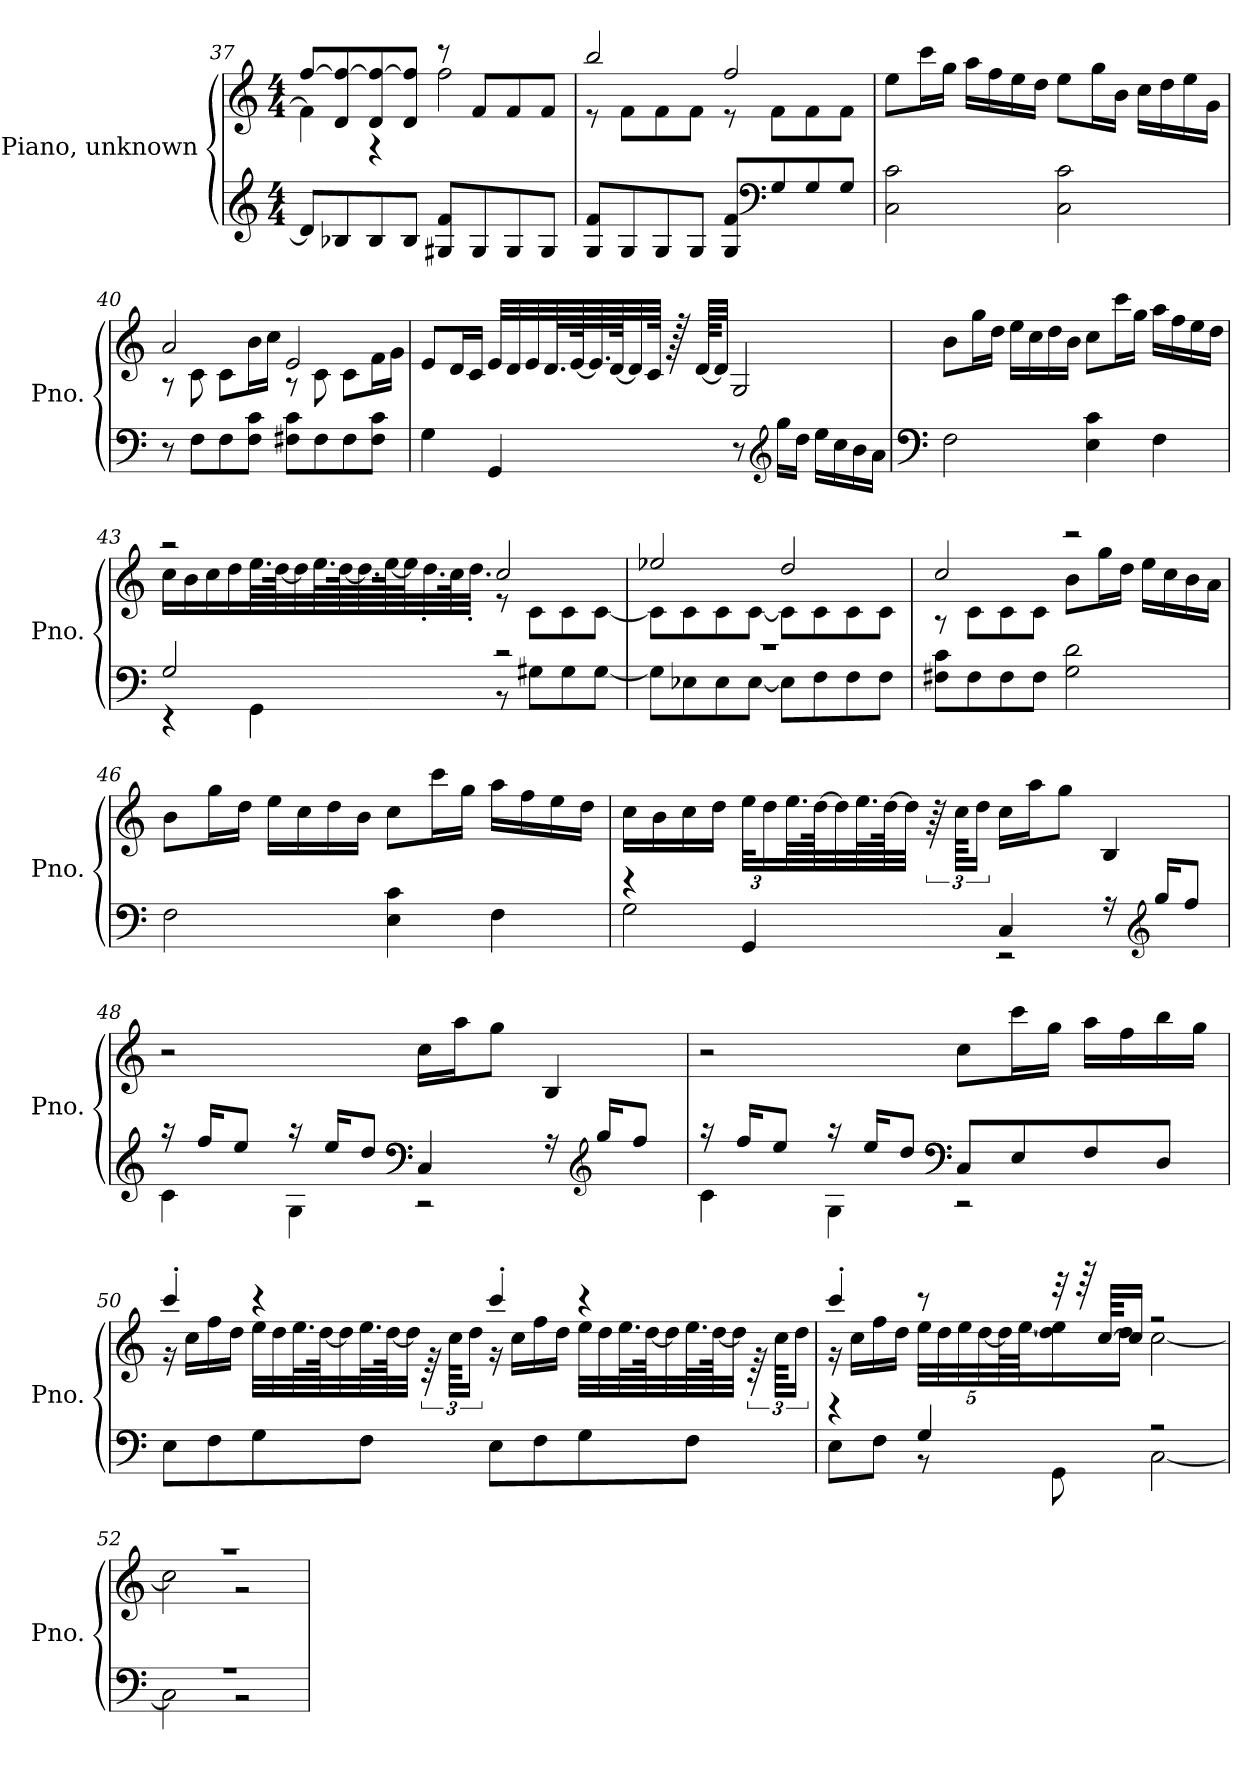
**kern	**kern
*part1	*part1
*staff2	*staff1
*I"Piano, unknown	*
*I'Pno.	*
*clefG2	*clefG2
*k[]	*k[]
*M4/4	*M4/4
=37	=37
*	*^
8d/L]	[8ff/L	4f\]
8B-X/	8d/ 8ff/_	.
8B-/	8d/ 8ff/_	4r
8B-/J	8d/ 8ff/]J	.
8G#X/ 8f/L	8r	2ff\
8G#/	8f/L	.
8G#/	8f/	.
8G#/J	8f/J	.
!!LO:LB:g=z	!!
=38	=38	=38
8G/ 8f/L	2bb/	8r
8G/	.	8f\L
8G/	.	8f\
8G/J	.	8f\J
8G/ 8f/L	2ff/	8r
*clefF4	*	*
8G/	.	8f\L
8G/	.	8f\
8G/J	.	8f\J
*	*v	*v
=39	=39
2C\ 2c\	8ee\L
.	16ccc\L
.	16gg\JJ
.	16aa\LL
.	16ff\
.	16ee\
.	16dd\JJ
2C\ 2c\	8ee\L
.	16gg\L
.	16b\JJ
.	16cc\LL
.	16dd\
.	16ee\
.	16g\JJ
=40	=40
*	*^
8r	2a/	8r
8F\L	.	8c\
8F\	.	8c\L
8F\ 8c\J	.	16b\L
.	.	16cc\JJ
8F#X\ 8c\L	2e/	8r
8F#\	.	8c\
8F#\	.	8c\L
8F#\ 8c\J	.	16f\L
.	.	16g\JJ
*	*v	*v
!!LO:LB:g=z
=41	=41
4G\	8e/L
.	16d/L
.	16c/JJ
4GG/	32e/LLL
.	32d/
.	32e/
.	64.d/L
.	[128e/K
.	64.e/]
.	[128d/JK
.	32d/]
.	64c/JJJk
.	128r
.	[128d/KKLLL
.	32d/JJJ]
8r	2G/
*clefG2	*
16gg\LL	.
16dd\JJ	.
16ee\LL	.
16cc\	.
16b\	.
16a\JJ	.
=42	=42
*clefF4	*
2F\	8b\L
.	16gg\L
.	16dd\JJ
.	16ee\LL
.	16cc\
.	16dd\
.	16b\JJ
4E\ 4c\	8cc\L
.	16ccc\L
.	16gg\JJ
4F\	16aa\LL
.	16ff\
.	16ee\
.	16dd\JJ
!!LO:LB:g=z
=43	=43
*^	*^
2G/	4r	2r	16cc\LL
.	.	.	16b\
.	.	.	16cc\
.	.	.	16dd\
.	4GG\	.	64.ee\LL
.	.	.	[128dd\JK
.	.	.	32dd\]
.	.	.	64.ee\L
.	.	.	[128dd\K
.	.	.	64.dd\]
.	.	.	[128ee\K
.	.	.	64ee\J]
.	.	.	32.dd'\
.	.	.	64cc\K
.	.	.	32.dd'\JJJ
2r	8r	2cc/	8r
.	8G#X\L	.	8c\L
.	8G#\	.	8c\
.	[8G#\J	.	[8c\J
=44	=44	=44	=44
1r	8G#\L]	2ee-X/	8c\L]
.	8E-X\	.	8c\
.	8E-\	.	8c\
.	[8E-\J	.	[8c\J
.	8E-\L]	2dd/	8c\L]
.	8F\	.	8c\
.	8F\	.	8c\
.	8F\J	.	8c\J
*v	*v	*	*
!!LO:PB:g=z	!!
=45	=45	=45
8F#X\ 8c\L	2cc/	8r
8F#\	.	8c\L
8F#\	.	8c\
8F#\J	.	8c\J
2G\ 2d\	2r	8b\L
.	.	16gg\L
.	.	16dd\JJ
.	.	16ee\LL
.	.	16cc\
.	.	16b\
.	.	16a\JJ
*	*v	*v
=46	=46
2F\	8b\L
.	16gg\L
.	16dd\JJ
.	16ee\LL
.	16cc\
.	16dd\
.	16b\JJ
4E\ 4c\	8cc\L
.	16ccc\L
.	16gg\JJ
4F\	16aa\LL
.	16ff\
.	16ee\
.	16dd\JJ
!!LO:LB:g=z
=47	=47
*^	*
4r	2G\	16cc\LL
.	.	16b\
.	.	16cc\
.	.	16dd\JJ
*	*	*Xbrackettup
4GG/	.	48ee\KLL
.	.	24dd\
.	.	64.ee\LL
.	.	[128dd\JK
.	.	32dd\]
.	.	64.ee\L
.	.	[128dd\JK
.	.	32dd\JJJ]
*	*	*brackettup
.	.	96r
.	.	96cc\KKLL
.	.	24dd\JJ
4C/	2r	16cc\LL
.	.	16aa\J
.	.	8gg\J
16r	.	4B/
*clefG2	*	*
16gg/KL	.	.
8ff/J	.	.
=48	=48	=48
16r	4c\	2r
16ff/KL	.	.
8ee/J	.	.
16r	4G\	.
16ee/KL	.	.
8dd/J	.	.
*clefF4	*	*
4C/	2r	16cc\LL
.	.	16aa\J
.	.	8gg\J
16r	.	4B/
*clefG2	*	*
16gg/KL	.	.
8ff/J	.	.
!!LO:LB:g=z
=49	=49	=49
16r	4c\	2r
16ff/KL	.	.
8ee/J	.	.
16r	4G\	.
16ee/KL	.	.
8dd/J	.	.
*clefF4	*	*
8C/L	2r	8cc\L
8E/	.	16ccc\L
.	.	16gg\JJ
8F/	.	16aa\LL
.	.	16ff\
8D/J	.	16bb\
.	.	16gg\JJ
*v	*v	*
!!LO:LB:g=z
=50	=50
*	*^
8E\L	4ccc'/	16r
.	.	16cc\LL
8F\	.	16ff\
.	.	16dd\JJ
8G\	4r	32ee\LLL
.	.	32dd\
.	.	64.ee\L
.	.	[128dd\JK
.	.	32dd\]
8F\J	.	64.ee\L
.	.	[128dd\JK
.	.	32dd\JJJ]
.	.	96r
.	.	96cc\KKLL
.	.	24dd\JJ
8E\L	4ccc'/	16r
.	.	16cc\LL
8F\	.	16ff\
.	.	16dd\JJ
8G\	4r	32ee\LLL
.	.	32dd\
.	.	64.ee\L
.	.	[128dd\JK
.	.	32dd\]
8F\J	.	64.ee\L
.	.	[128dd\JK
.	.	32dd\JJJ]
.	.	96r
.	.	96cc\KKLL
.	.	24dd\JJ
!!LO:LB:g=z	!!
=51	=51	=51
*^	*	*
4r	8E\L	4ccc'/	16r
.	.	.	16cc\LL
.	8F\J	.	16ff\
.	.	.	16dd\JJ
*	*	*	*Xbrackettup
4G/	8r	8r	40ee\LLL
.	.	.	40dd\
.	.	.	40ee\
.	.	.	[40dd\
.	.	.	80dd\L]
.	.	.	[80ee\JJ
.	8GG\	32r	16dd\ 16ee\]
.	.	64r	.
.	.	[64cc/KKLL	.
.	.	16cc/JJ]	16dd\JJ
2r	[2C\	2r	[2cc\
=52	=52	=52	=52
1r	2C\]	1r	2cc\]
.	2r	.	2r
*v	*v	*	*
*	*v	*v
=	=
*-	*-
